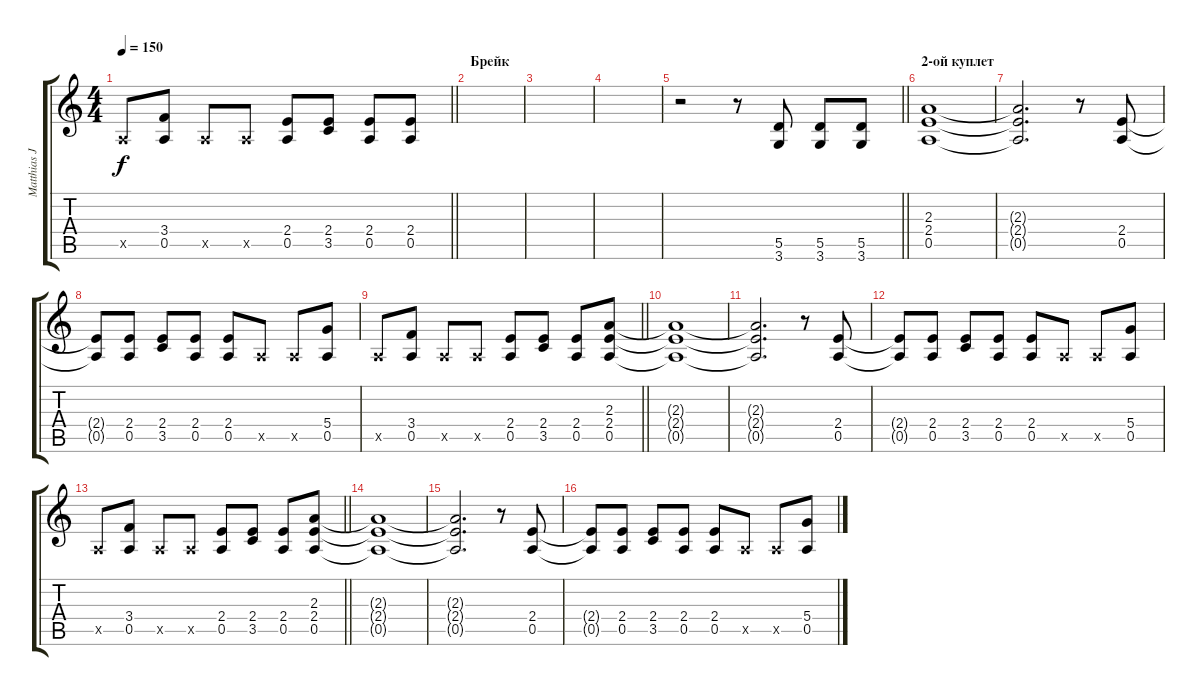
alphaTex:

\track ("Matthias Jabs" "Matthias J") {instrument overdrivenguitar}
\staff {score tabs}
\tuning (E4 B3 G3 D3 A2 E2) {hide}
\ts (4 4)
\tempo 150
\clef g2
\barLineRight lightlight
\ks c
0.5{x}.8{dy f} (3.4 0.5).8 0.5{x}.8 0.5{x}.8 (2.4 0.5).8 (2.4 3.5).8 (2.4 0.5).8 (2.4 0.5).8 |
\section ("" "Брейк")
|
|
|
\barLineRight lightlight
r.2 r.8 (5.5 3.6).8 (5.5 3.6).8 (5.5 3.6).8 |
\section ("" "2-ой куплет")
(2.3 2.4 0.5).1 |
(2.3{t} 2.4{t} 0.5{t}).2{d} r.8 (2.4 0.5).8 |
(2.4{t} 0.5{t}).8 (2.4 0.5).8 (2.4 3.5).8 (2.4 0.5).8 (2.4 0.5).8 0.5{x}.8 0.5{x}.8 (5.4 0.5).8 |
\barLineRight lightlight
0.5{x}.8 (3.4 0.5).8 0.5{x}.8 0.5{x}.8 (2.4 0.5).8 (2.4 3.5).8 (2.4 0.5).8 (2.3 2.4 0.5).8 |
(2.3{t} 2.4{t} 0.5{t}).1 |
(2.3{t} 2.4{t} 0.5{t}).2{d} r.8 (2.4 0.5).8 |
(2.4{t} 0.5{t}).8 (2.4 0.5).8 (2.4 3.5).8 (2.4 0.5).8 (2.4 0.5).8 0.5{x}.8 0.5{x}.8 (5.4 0.5).8 |
\barLineRight lightlight
0.5{x}.8 (3.4 0.5).8 0.5{x}.8 0.5{x}.8 (2.4 0.5).8 (2.4 3.5).8 (2.4 0.5).8 (2.3 2.4 0.5).8 |
(2.3{t} 2.4{t} 0.5{t}).1 |
(2.3{t} 2.4{t} 0.5{t}).2{d} r.8 (2.4 0.5).8 |
(2.4{t} 0.5{t}).8 (2.4 0.5).8 (2.4 3.5).8 (2.4 0.5).8 (2.4 0.5).8 0.5{x}.8 0.5{x}.8 (5.4 0.5).8
